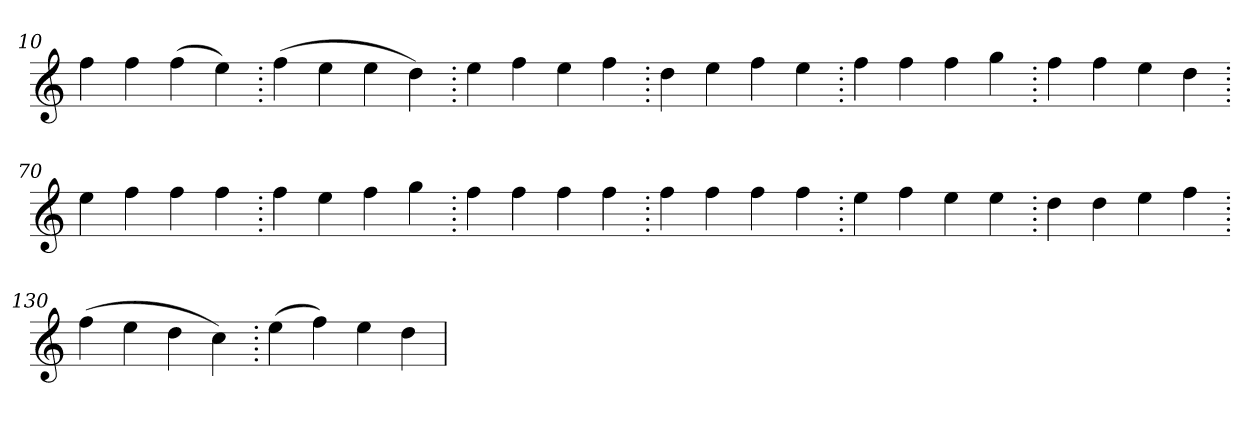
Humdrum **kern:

**kern
*part1
*staff1
*clefG2
=10.
4ff
4ff
(>4ff
4ee)
=20.
(>4ff
4ee
4ee
4dd)
=30.
4ee
4ff
4ee
4ff
=40.
4dd
4ee
4ff
4ee
=50.
4ff
4ff
4ff
4gg
=60.
4ff
4ff
4ee
4dd
=70.
4ee
4ff
4ff
4ff
=80.
4ff
4ee
4ff
4gg
=90.
4ff
4ff
4ff
4ff
=100.
4ff
4ff
4ff
4ff
=110.
4ee
4ff
4ee
4ee
=120.
4dd
4dd
4ee
4ff
=130.
(>4ff
4ee
4dd
4cc)
=140.
(>4ee
4ff)
4ee
4dd
=
*-
